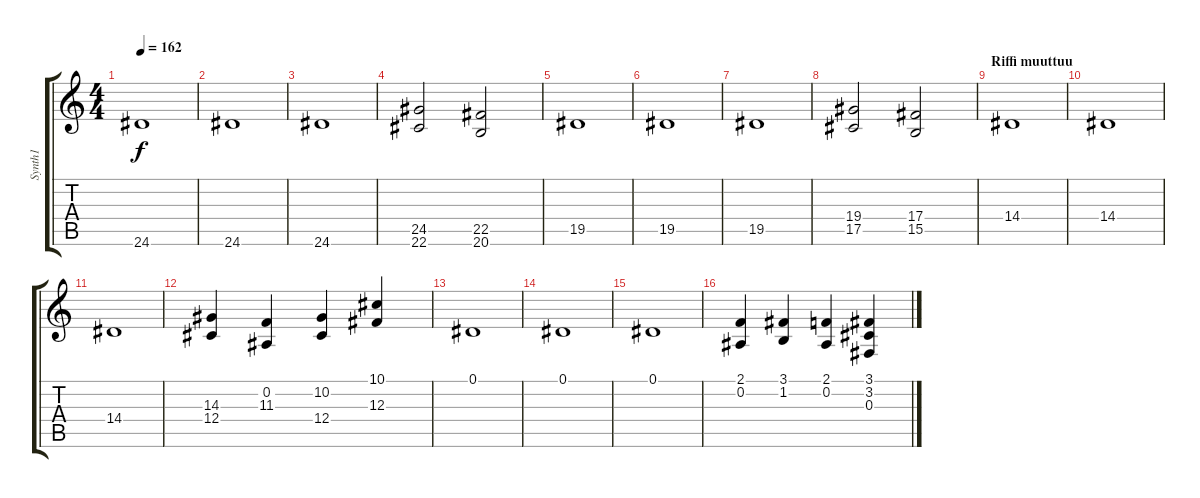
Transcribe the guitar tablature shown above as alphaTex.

\track ("Synth1" "Synth1") {instrument stringensemble1}
\staff {score tabs}
\tuning (Eb4 Bb3 Gb3 Db3 Ab2 Eb2) {hide}
\ts (4 4)
\tempo 162
\clef g2
\ks c
24.6.1{dy f} |
24.6.1 |
24.6.1 |
(24.5 22.6).2 (22.5 20.6).2 |
19.5.1 |
19.5.1 |
19.5.1 |
(19.4 17.5).2 (17.4 15.5).2 |
\section ("" "Riffi muuttuu")
14.4.1 |
14.4.1 |
14.4.1 |
(14.3 12.4).4 (0.2 11.3).4 (10.2 12.4).4 (10.1 12.3).4 |
0.1.1 |
0.1.1 |
0.1.1 |
(2.1 0.2).4 (3.1 1.2).4 (2.1 0.2).4 (3.1 3.2 0.3).4
